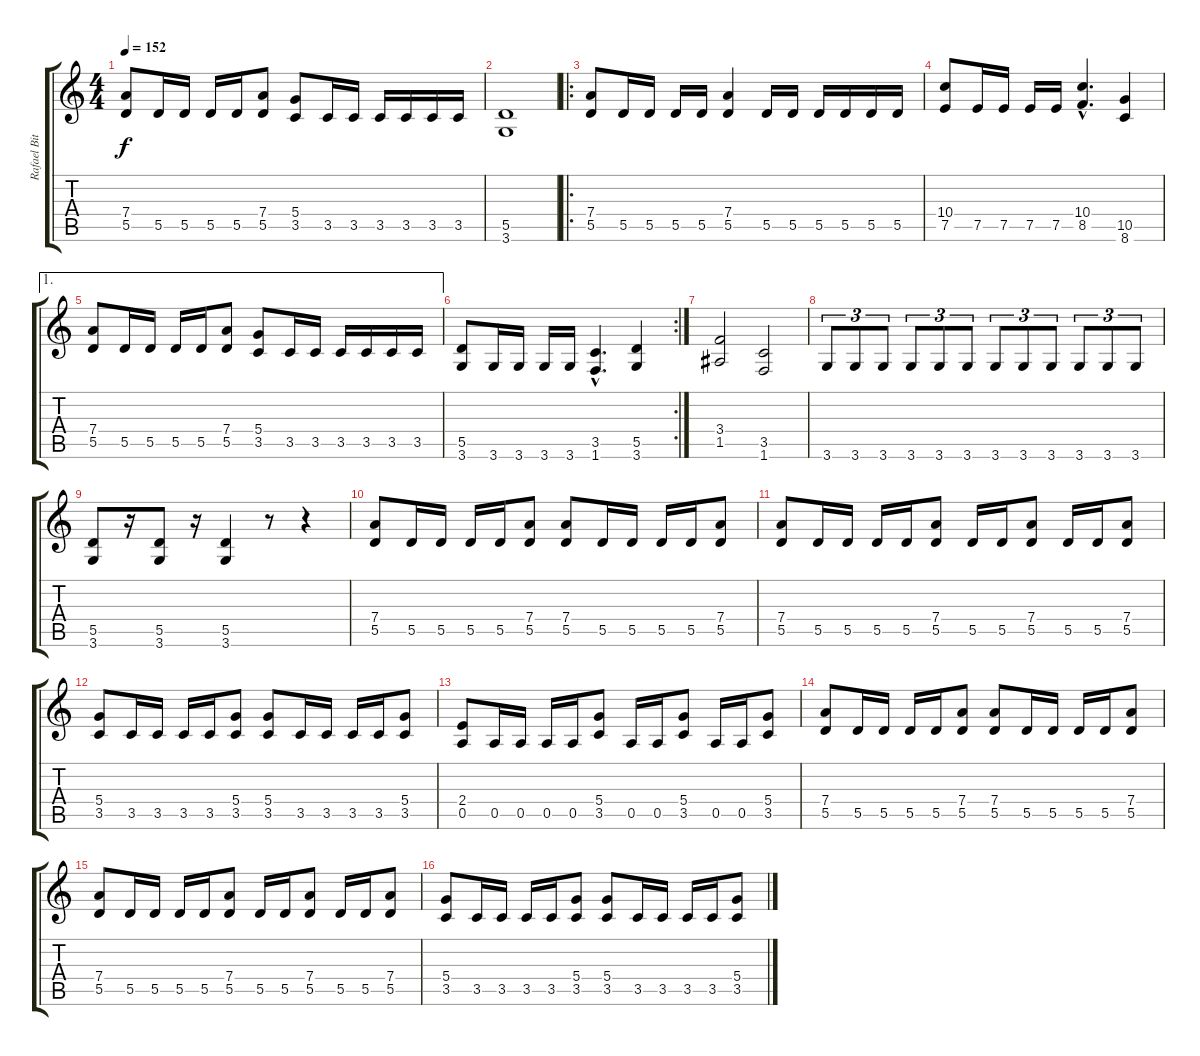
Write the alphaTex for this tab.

\track ("Rafael Bittencourt" "Rafael Bit") {instrument distortionguitar}
\staff {score tabs}
\tuning (E4 B3 G3 D3 A2 E2) {hide}
\ts (4 4)
\tempo 152
\clef g2
\ks c
(7.4 5.5).8{dy f} 5.5.16 5.5.16 5.5.16 5.5.16 (7.4 5.5).8 (5.4 3.5).8 3.5.16 3.5.16 3.5.16 3.5.16 3.5.16 3.5.16 |
(5.5 3.6).1 |
\ro
(7.4 5.5).8 5.5.16 5.5.16 5.5.16 5.5.16 (7.4 5.5).4 5.5.16 5.5.16 5.5.16 5.5.16 5.5.16 5.5.16 |
(10.4 7.5).8 7.5.16 7.5.16 7.5.16 7.5.16 (10.4{hac} 8.5{hac}).4{d} (10.5 8.6).4 |
\ae 1
(7.4 5.5).8 5.5.16 5.5.16 5.5.16 5.5.16 (7.4 5.5).8 (5.4 3.5).8 3.5.16 3.5.16 3.5.16 3.5.16 3.5.16 3.5.16 |
\rc 2
(5.5 3.6).8 3.6.16 3.6.16 3.6.16 3.6.16 (3.5{hac} 1.6{hac}).4{d} (5.5 3.6).4 |
(3.4 1.5).2 (3.5 1.6).2 |
3.6.8{tu (3 2)} 3.6.8{tu (3 2)} 3.6.8{tu (3 2)} 3.6.8{tu (3 2)} 3.6.8{tu (3 2)} 3.6.8{tu (3 2)} 3.6.8{tu (3 2)} 3.6.8{tu (3 2)} 3.6.8{tu (3 2)} 3.6.8{tu (3 2)} 3.6.8{tu (3 2)} 3.6.8{tu (3 2)} |
(5.5 3.6).8 r.16 (5.5 3.6).8 r.16 (5.5 3.6).4 r.8 r.4 |
(7.4 5.5).8 5.5.16 5.5.16 5.5.16 5.5.16 (7.4 5.5).8 (7.4 5.5).8 5.5.16 5.5.16 5.5.16 5.5.16 (7.4 5.5).8 |
(7.4 5.5).8 5.5.16 5.5.16 5.5.16 5.5.16 (7.4 5.5).8 5.5.16 5.5.16 (7.4 5.5).8 5.5.16 5.5.16 (7.4 5.5).8 |
(5.4 3.5).8 3.5.16 3.5.16 3.5.16 3.5.16 (5.4 3.5).8 (5.4 3.5).8 3.5.16 3.5.16 3.5.16 3.5.16 (5.4 3.5).8 |
(2.4 0.5).8 0.5.16 0.5.16 0.5.16 0.5.16 (5.4 3.5).8 0.5.16 0.5.16 (5.4 3.5).8 0.5.16 0.5.16 (5.4 3.5).8 |
(7.4 5.5).8 5.5.16 5.5.16 5.5.16 5.5.16 (7.4 5.5).8 (7.4 5.5).8 5.5.16 5.5.16 5.5.16 5.5.16 (7.4 5.5).8 |
(7.4 5.5).8 5.5.16 5.5.16 5.5.16 5.5.16 (7.4 5.5).8 5.5.16 5.5.16 (7.4 5.5).8 5.5.16 5.5.16 (7.4 5.5).8 |
(5.4 3.5).8 3.5.16 3.5.16 3.5.16 3.5.16 (5.4 3.5).8 (5.4 3.5).8 3.5.16 3.5.16 3.5.16 3.5.16 (5.4 3.5).8
